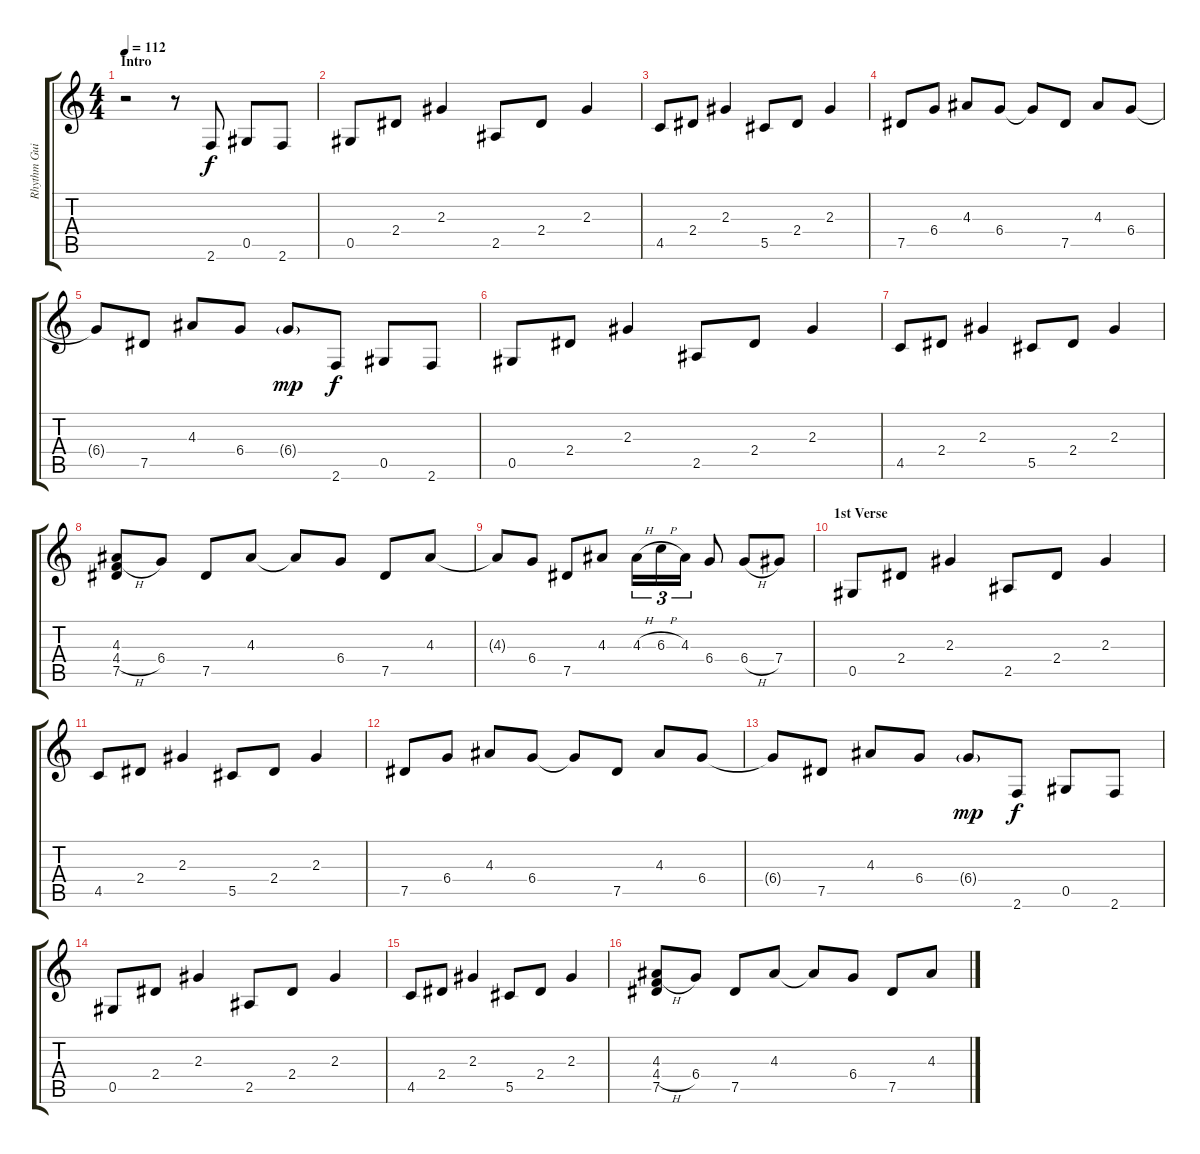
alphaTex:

\track ("Rhythm Guitars" "Rhythm Gui") {instrument distortionguitar}
\staff {score tabs}
\tuning (Eb4 Bb3 Gb3 Db3 Ab2 Eb2) {hide}
\ts (4 4)
\section ("" "Intro")
\tempo 112
\clef g2
\ks c
r.2{dy f instrument acousticguitarsteel} r.8 2.6.8 0.5.8 2.6.8 |
0.5.8 2.4.8 2.3.4 2.5.8 2.4.8 2.3.4 |
4.5.8 2.4.8 2.3.4 5.5.8 2.4.8 2.3.4 |
7.5.8 6.4.8 4.3.8 6.4.8 6.4{t}.8 7.5.8 4.3.8 6.4.8 |
6.4{t}.8 7.5.8 4.3.8 6.4.8 6.4{g}.8{dy mp} 2.6.8{dy f} 0.5.8 2.6.8 |
0.5.8 2.4.8 2.3.4 2.5.8 2.4.8 2.3.4 |
4.5.8 2.4.8 2.3.4 5.5.8 2.4.8 2.3.4 |
(4.3 4.4{h} 7.5).8 6.4.8 7.5.8 4.3.8 4.3{t}.8 6.4.8 7.5.8 4.3.8 |
4.3{t}.8 6.4.8 7.5.8 4.3.8 4.3{h}.16{tu (3 2)} 6.3{h}.16{tu (3 2)} 4.3.16{tu (3 2)} 6.4.8 6.4{h}.8 7.4.8 |
\section ("" "1st Verse")
0.5.8 2.4.8 2.3.4 2.5.8 2.4.8 2.3.4 |
4.5.8 2.4.8 2.3.4 5.5.8 2.4.8 2.3.4 |
7.5.8 6.4.8 4.3.8 6.4.8 6.4{t}.8 7.5.8 4.3.8 6.4.8 |
6.4{t}.8 7.5.8 4.3.8 6.4.8 6.4{g}.8{dy mp} 2.6.8{dy f} 0.5.8 2.6.8 |
0.5.8 2.4.8 2.3.4 2.5.8 2.4.8 2.3.4 |
4.5.8 2.4.8 2.3.4 5.5.8 2.4.8 2.3.4 |
(4.3 4.4{h} 7.5).8 6.4.8 7.5.8 4.3.8 4.3{t}.8 6.4.8 7.5.8 4.3.8
